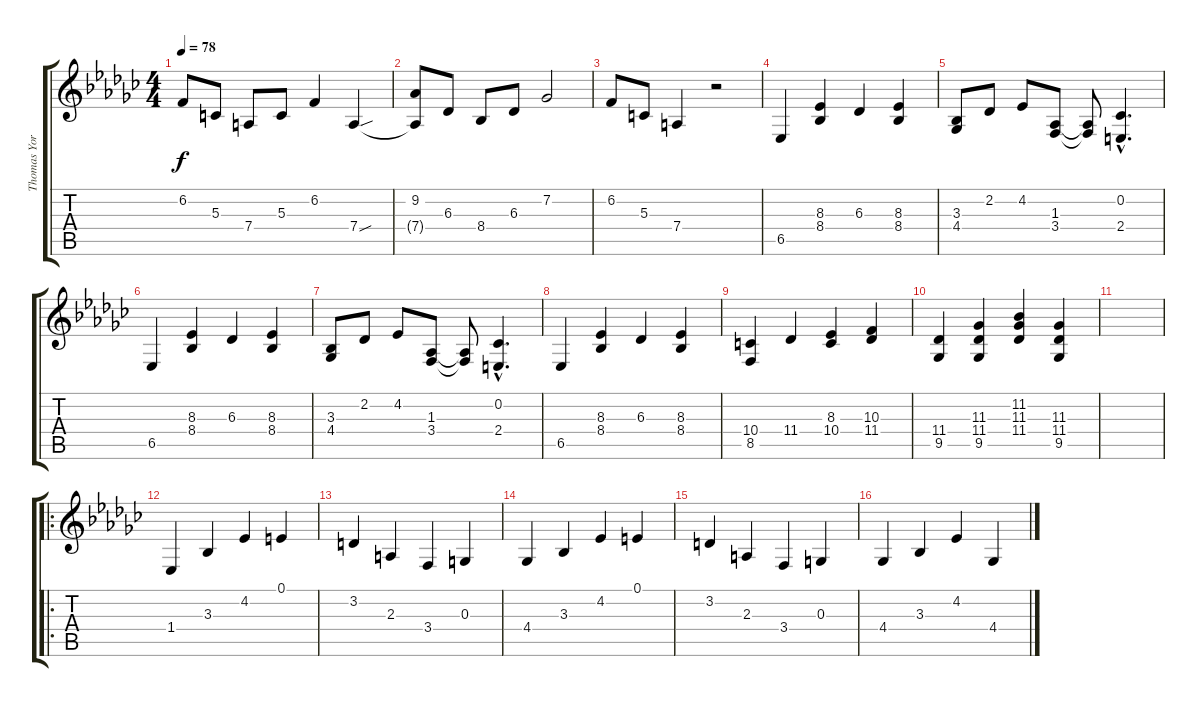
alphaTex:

\track ("Thomas Yorke (piano)" "Thomas Yor") {instrument acousticgrandpiano}
\staff {score tabs}
\tuning (E4 B3 G3 D3 A2 E2) {hide}
\ts (4 4)
\tempo 78
\clef g2
\ks gb
6.2.8{dy f} 5.3.8 7.4.8 5.3.8 6.2.4 7.4{sou}.4 |
(9.2 7.4{t}).8 6.3.8 8.4.8 6.3.8 7.2.2 |
6.2.8 5.3.8 7.4.4 r.2 |
6.5.4 (8.3 8.4).4 6.3.4 (8.3 8.4).4 |
(3.3 4.4).8 2.2.8 4.2.8 (1.3 3.4).8 (1.3{t} 3.4{t}).8 (0.2{hac} 2.4{hac}).4{d} |
6.5.4 (8.3 8.4).4 6.3.4 (8.3 8.4).4 |
(3.3 4.4).8 2.2.8 4.2.8 (1.3 3.4).8 (1.3{t} 3.4{t}).8 (0.2{hac} 2.4{hac}).4{d} |
6.5.4 (8.3 8.4).4 6.3.4 (8.3 8.4).4 |
(10.4 8.5).4 11.4.4 (8.3 10.4).4 (10.3 11.4).4 |
(11.4 9.5).4 (11.3 11.4 9.5).4 (11.2 11.3 11.4).4 (11.3 11.4 9.5).4 |
|
\ro
1.4.4 3.3.4 4.2.4 0.1.4 |
3.2.4 2.3.4 3.4.4 0.3.4 |
4.4.4 3.3.4 4.2.4 0.1.4 |
3.2.4 2.3.4 3.4.4 0.3.4 |
4.4.4 3.3.4 4.2.4 4.4.4
